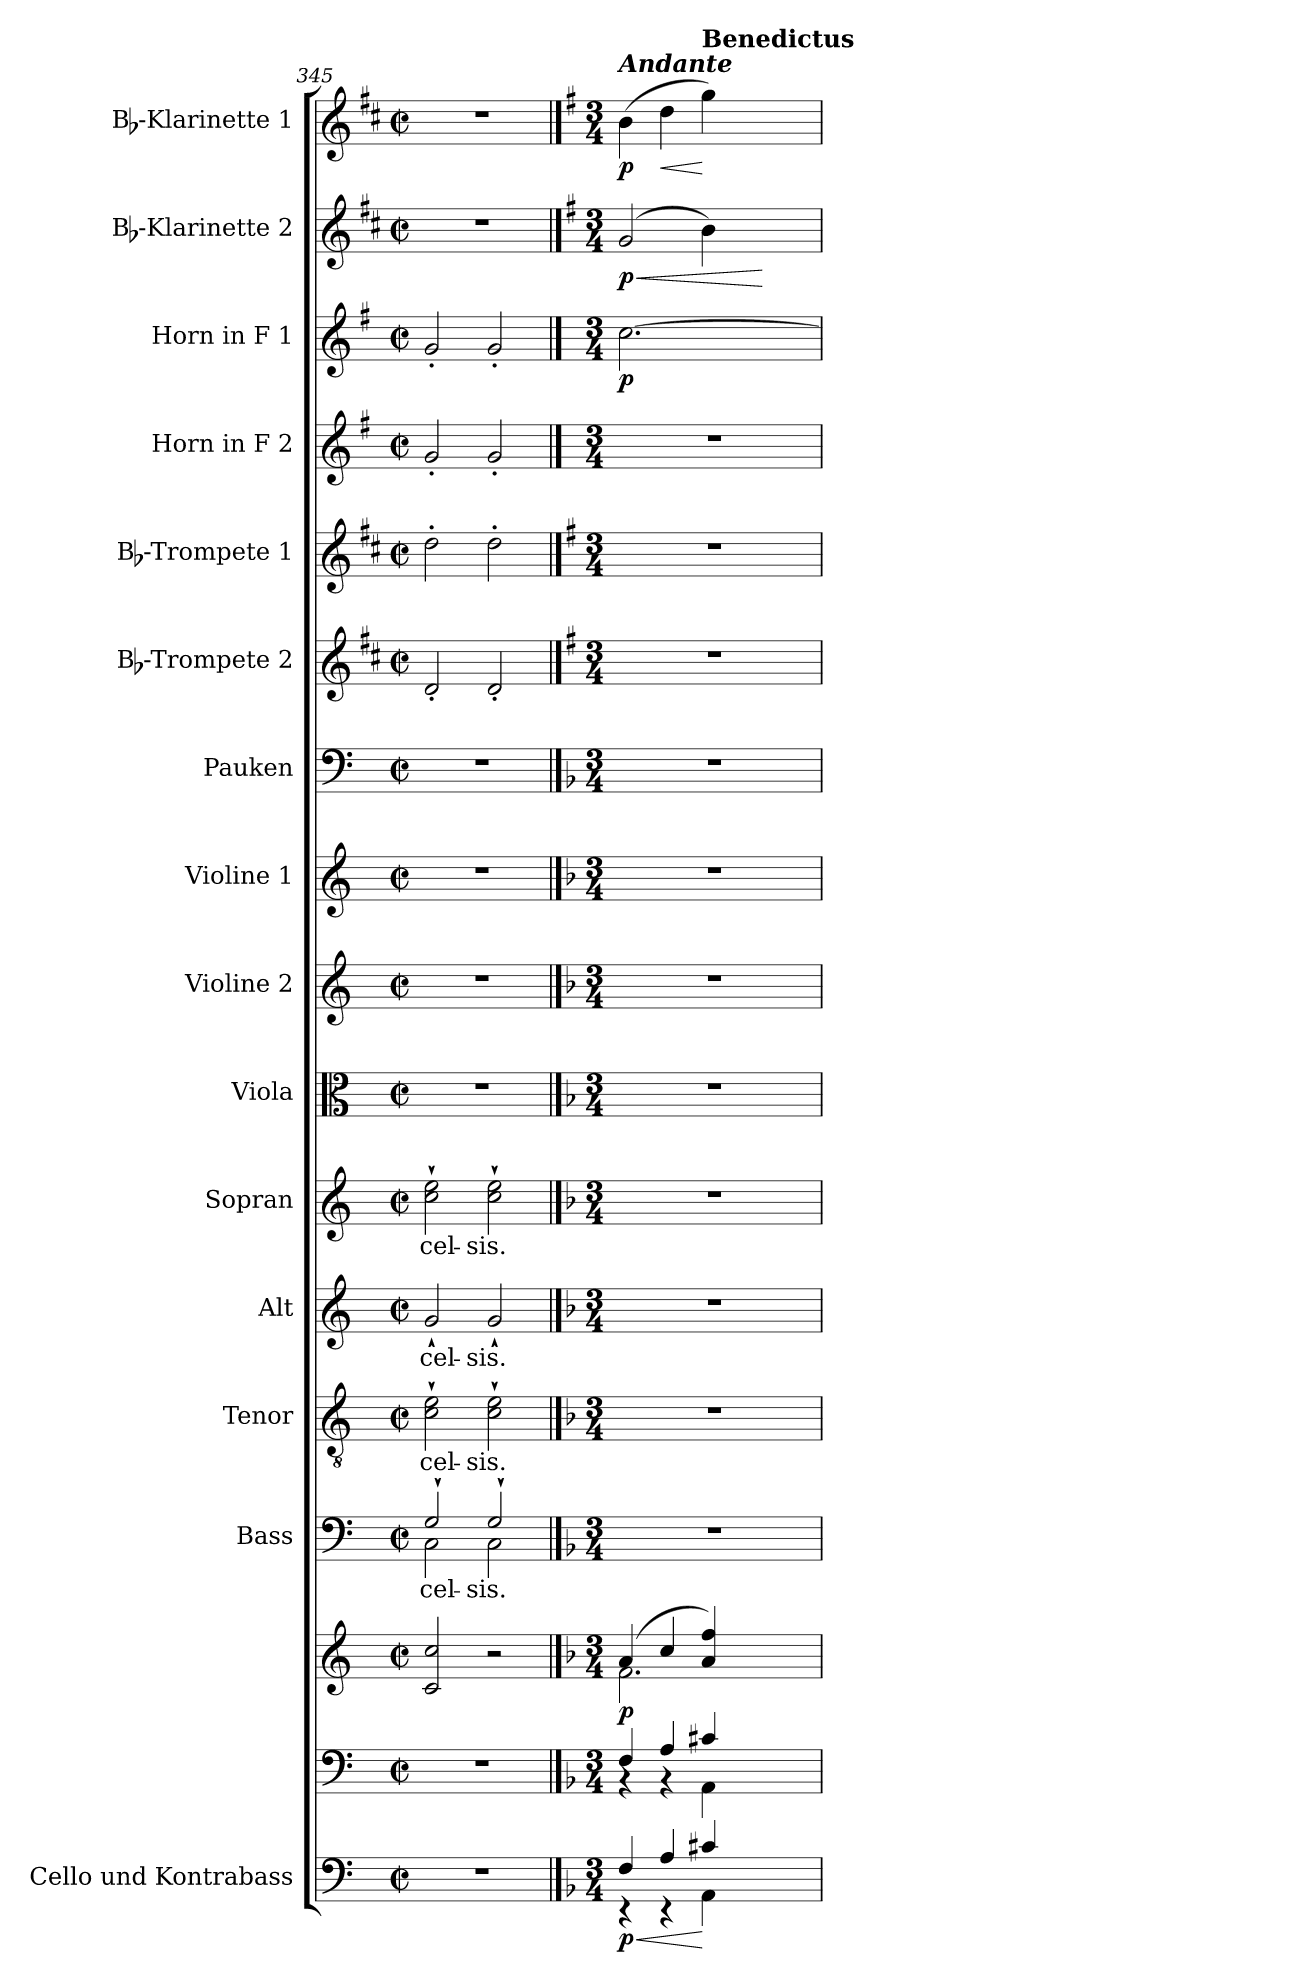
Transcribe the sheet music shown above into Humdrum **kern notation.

**kern	**dynam	**kern	**kern	**dynam	**kern	**text	**kern	**text	**kern	**text	**kern	**text	**kern	**kern	**kern	**kern	**kern	**kern	**kern	**kern	**dynam	**kern	**dynam	**kern	**dynam
*part16	*part16	*part15	*part15	*part15	*part14	*part14	*part13	*part13	*part12	*part12	*part11	*part11	*part10	*part9	*part8	*part7	*part6	*part5	*part4	*part3	*part3	*part2	*part2	*part1	*part1
*staff17	*staff17	*staff16	*staff15	*staff15/16	*staff14	*staff14	*staff13	*staff13	*staff12	*staff12	*staff11	*staff11	*staff10	*staff9	*staff8	*staff7	*staff6	*staff5	*staff4	*staff3	*staff3	*staff2	*staff2	*staff1	*staff1
*I"Cello und Kontrabass	*	*	*	*	*I"Bass	*	*I"Tenor	*	*I"Alt	*	*I"Sopran	*	*I"Viola	*I"Violine 2	*I"Violine 1	*I"Pauken	*I"Bb-Trompete 2	*I"Bb-Trompete 1	*I"Horn in F 2	*I"Horn in F 1	*	*I"Bb-Klarinette 2	*	*I"Bb-Klarinette 1	*
*I'Kb.	*	*	*	*	*I'B.	*	*I'T.	*	*I'A.	*	*I'S.	*	*I'Vla.	*I'Vl. 2	*I'Vl. 1	*I'Pk.	*I'Bb Trp. 2	*I'Bb Trp. 1	*	*	*	*I'Bb Kl. 2	*	*I'Bb Kl. 1	*
*clefF4	*	*clefF4	*clefG2	*	*clefF4	*	*clefGv2	*	*clefG2	*	*clefG2	*	*clefC3	*clefG2	*clefG2	*clefF4	*clefG2	*clefG2	*clefG2	*clefG2	*	*clefG2	*	*clefG2	*
*ITrd7c12	*	*	*	*	*	*	*	*	*	*	*	*	*	*	*	*	*ITrd1c2	*ITrd1c2	*ITrd4c7	*ITrd4c7	*	*ITrd1c2	*	*ITrd1c2	*
*k[]	*	*k[]	*k[]	*	*k[]	*	*k[]	*	*k[]	*	*k[]	*	*k[]	*k[]	*k[]	*k[]	*k[]	*k[]	*k[]	*k[]	*	*k[]	*	*k[]	*
*C:	*	*C:	*C:	*	*C:	*	*C:	*	*C:	*	*C:	*	*C:	*C:	*C:	*C:	*C:	*C:	*C:	*C:	*	*C:	*	*C:	*
*M2/2	*	*M2/2	*M2/2	*	*M2/2	*	*M2/2	*	*M2/2	*	*M2/2	*	*M2/2	*M2/2	*M2/2	*M2/2	*M2/2	*M2/2	*M2/2	*M2/2	*	*M2/2	*	*M2/2	*
*met(c|)	*	*met(c|)	*met(c|)	*	*met(c|)	*	*met(c|)	*	*met(c|)	*	*met(c|)	*	*met(c|)	*met(c|)	*met(c|)	*met(c|)	*met(c|)	*met(c|)	*met(c|)	*met(c|)	*	*met(c|)	*	*met(c|)	*
=345	=345	=345	=345	=345	=345	=345	=345	=345	=345	=345	=345	=345	=345	=345	=345	=345	=345	=345	=345	=345	=345	=345	=345	=345	=345
!	!	!	!	!	!	!LO:LY:b	!	!LO:LY:b	!	!LO:LY:b	!	!LO:LY:b	!	!	!	!	!	!	!	!	!	!	!	!	!
*	*	*	*	*	*^	*	*	*	*	*	*	*	*	*	*	*	*	*	*	*	*	*	*	*	*
1r	.	1r	2c/ 2cc/	.	2G`>/	2C\	-cel-	2c\`> 2e\`>	-cel-	2g`>/	-cel-	2cc\`> 2ee\`>	-cel-	1r	1r	1r	1r	2c'</	2cc'>\	2c'</	2c'</	.	1r	.	1r	.
!	!	!	!	!	!	!	!LO:LY:b	!	!LO:LY:b	!	!LO:LY:b	!	!LO:LY:b	!	!	!	!	!	!	!	!	!	!	!	!	!
.	.	.	2r	.	2G`>/	2C\	-sis.	2c\`> 2e\`>	-sis.	2g`>/	-sis.	2cc\`> 2ee\`>	-sis.	.	.	.	.	2c'</	2cc'>\	2c'</	2c'</	.	.	.	.	.
*	*	*	*	*	*v	*v	*	*	*	*	*	*	*	*	*	*	*	*	*	*	*	*	*	*	*	*
!!LO:PB:g=z
==346	==346	==346	==346	==346	==346	==346	==346	==346	==346	==346	==346	==346	==346	==346	==346	==346	==346	==346	==346	==346	==346	==346	==346	==346	==346
*k[b-]	*	*k[b-]	*k[b-]	*	*k[b-]	*	*k[b-]	*	*k[b-]	*	*k[b-]	*	*k[b-]	*k[b-]	*k[b-]	*k[b-]	*k[b-]	*k[b-]	*k[b-]	*k[b-]	*	*k[b-]	*	*k[b-]	*
*F:	*	*F:	*F:	*	*F:	*	*F:	*	*F:	*	*F:	*	*F:	*F:	*F:	*F:	*F:	*F:	*F:	*F:	*	*F:	*	*F:	*
*M3/4	*	*M3/4	*M3/4	*	*M3/4	*	*M3/4	*	*M3/4	*	*M3/4	*	*M3/4	*M3/4	*M3/4	*M3/4	*M3/4	*M3/4	*M3/4	*M3/4	*	*M3/4	*	*M3/4	*
*	*	*	*	*	*^	*	*	*	*	*	*	*	*	*	*	*	*	*	*	*	*	*	*	*	*
!	!	!	!	!	!	!	!	!	!	!	!	!	!	!	!	!	!	!	!	!	!	!	!	!	!LO:TX:a:Bi:t=Andante	!
!	!LO:HP:b	!	!	!	!	!	!	!	!	!	!	!	!	!	!	!	!	!	!	!	!	!	!	!LO:HP:b	!	!
*^	*	*^	*^	*	*	*	*	*	*	*	*	*	*	*	*	*	*	*	*	*	*	*	*	*	*	*
!	!	!LO:DY:n=1:b	!	!	!	!	!LO:DY:b	!	!	!	!	!	!	!	!	!	!	!	!	!	!	!	!	!	!LO:DY:b	!	!LO:DY:n=1:b	!	!LO:DY:b
*	*	*	*	*	*	*	*	*v	*v	*	*	*	*	*	*	*	*	*	*	*	*	*	*	*	*	*	*	*	*
4FF/	4rEE	< p	4F/	4rAA	(4a/	2.f\	p	2.r	.	2.r	.	2.r	.	2.r	.	2.r	2.r	2.r	2.r	2.r	2.r	2.r	[2.f\	p	(2f/	< p	(>4a\	p
!	!	!	!	!	!	!	!	!	!	!	!	!	!	!	!	!	!	!	!	!	!	!	!	!	!	!	!	!LO:HP:b
4AA/	4rEE	.	4A/	4rAA	4cc/	.	.	.	.	.	.	.	.	.	.	.	.	.	.	.	.	.	.	.	.	.	4cc\	<
!	!	!	!	!	!	!	!	!	!	!	!	!	!	!	!	!	!	!	!	!	!	!	!	!	!	!	!LO:TX:a:B:t=Benedictus	!
4C#X/	4AAA\	[	4c#X/	4AA\	4a/ 4ff/)	.	.	.	.	.	.	.	.	.	.	.	.	.	.	.	.	.	.	.	4a\)	.	4ff\)	[
*v	*v	*	*	*	*	*	*	*	*	*	*	*	*	*	*	*	*	*	*	*	*	*	*	*	*	*	*	*
*	*	*v	*v	*	*	*	*	*	*	*	*	*	*	*	*	*	*	*	*	*	*	*	*	*	*	*	*
*	*	*	*v	*v	*	*	*	*	*	*	*	*	*	*	*	*	*	*	*	*	*	*	*	*	*	*
.	.	.	.	.	.	.	.	.	.	.	.	.	.	.	.	.	.	.	.	.	.	.	[	.	.
=	=	=	=	=	=	=	=	=	=	=	=	=	=	=	=	=	=	=	=	=	=	=	=	=	=
*-	*-	*-	*-	*-	*-	*-	*-	*-	*-	*-	*-	*-	*-	*-	*-	*-	*-	*-	*-	*-	*-	*-	*-	*-	*-
